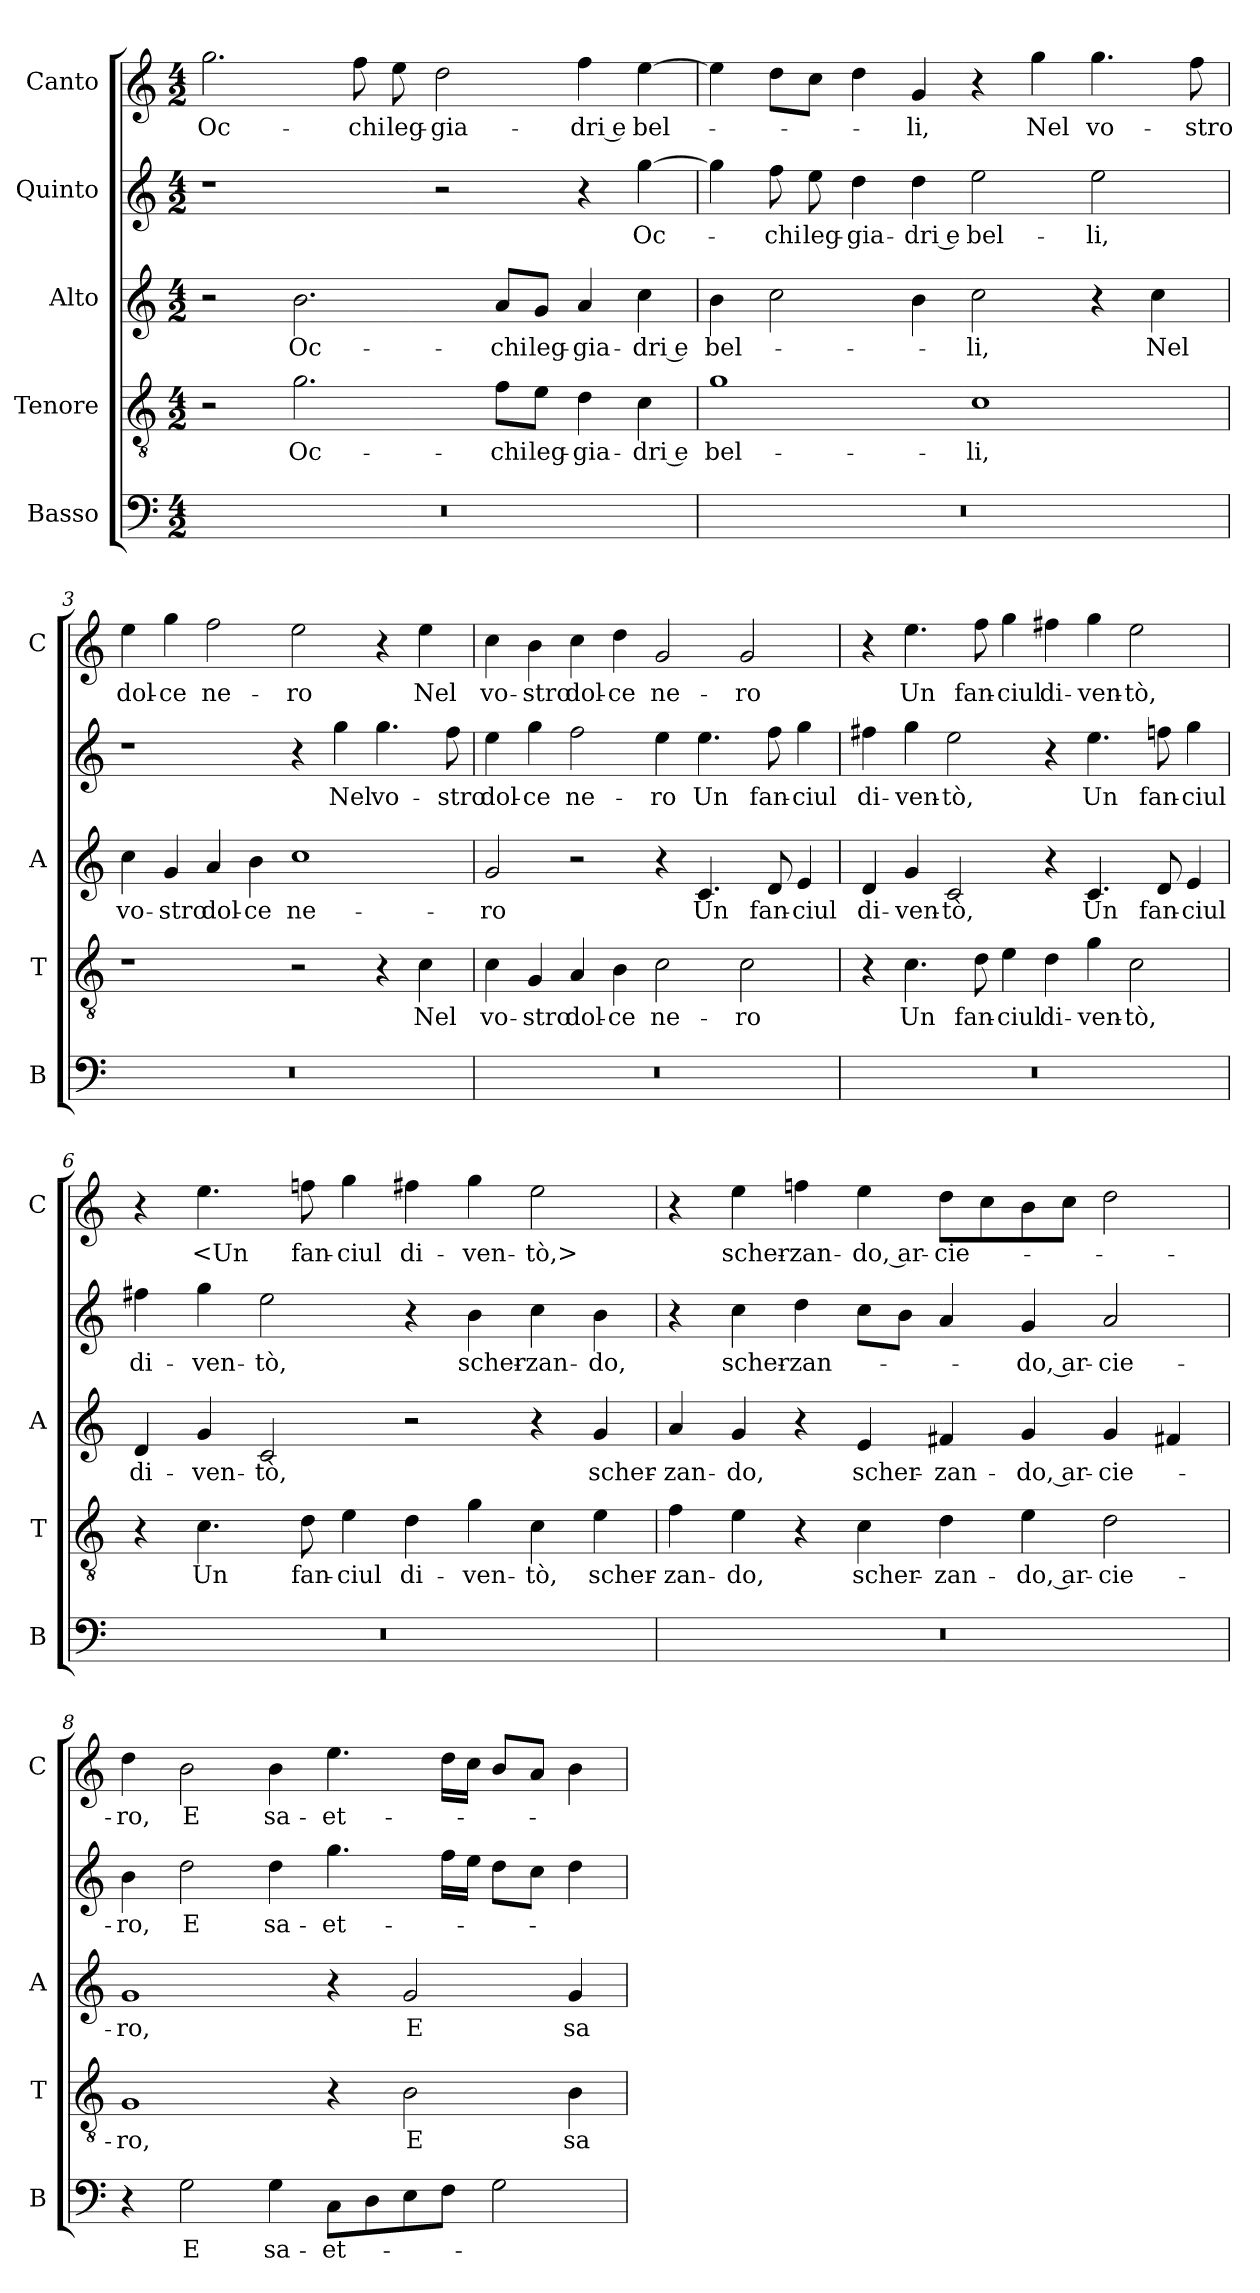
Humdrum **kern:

**kern	**text	**kern	**text	**kern	**text	**kern	**text	**kern	**text
*part5	*part5	*part4	*part4	*part3	*part3	*part2	*part2	*part1	*part1
*staff5	*staff5	*staff4	*staff4	*staff3	*staff3	*staff2	*staff2	*staff1	*staff1
*I"Basso	*	*I"Tenore	*	*I"Alto	*	*I"Quinto	*	*I"Canto	*
*I'B	*	*I'T	*	*I'A	*	*	*	*I'C	*
*clefF4	*	*clefGv2	*	*clefG2	*	*clefG2	*	*clefG2	*
*k[]	*	*k[]	*	*k[]	*	*k[]	*	*k[]	*
*M4/2	*	*M4/2	*	*M4/2	*	*M4/2	*	*M4/2	*
=1	=1	=1	=1	=1	=1	=1	=1	=1	=1
0r	.	2r	.	2r	.	1r	.	2.gg	Oc-
.	.	2.g	Oc-	2.b	Oc-	.	.	.	.
.	.	.	.	.	.	.	.	8ff	-chi
.	.	.	.	.	.	.	.	8ee	leg-
.	.	.	.	.	.	2r	.	2dd	-gia-
.	.	8f\L	-chi	8a/L	-chi	.	.	.	.
.	.	8e\J	leg-	8g/J	leg-	.	.	.	.
.	.	4d	-gia-	4a	-gia-	4r	.	4ff	-dri e
.	.	4c	-dri e	4cc	-dri e	[4gg	Oc-	[4ee	bel-
=2	=2	=2	=2	=2	=2	=2	=2	=2	=2
0r	.	1g	bel-	4b	bel-	4gg]	.	4ee]	.
.	.	.	.	2cc	.	8ff	-chi	8ddL	.
.	.	.	.	.	.	8ee	leg-	8ccJ	.
.	.	.	.	.	.	4dd	-gia-	4dd	.
.	.	.	.	4b	.	4dd	-dri e	4g	-li,
.	.	1c	-li,	2cc	-li,	2ee	bel-	4r	.
.	.	.	.	.	.	.	.	4gg	Nel
.	.	.	.	4r	.	2ee	-li,	4.gg	vo-
.	.	.	.	4cc	Nel	.	.	.	.
.	.	.	.	.	.	.	.	8ff	-stro
=3	=3	=3	=3	=3	=3	=3	=3	=3	=3
0r	.	1r	.	4cc	vo-	1r	.	4ee	dol-
.	.	.	.	4g	-stro	.	.	4gg	-ce
.	.	.	.	4a	dol-	.	.	2ff	ne-
.	.	.	.	4b	-ce	.	.	.	.
.	.	2r	.	1cc	ne-	4r	.	2ee	-ro
.	.	.	.	.	.	4gg	Nel	.	.
.	.	4r	.	.	.	4.gg	vo-	4r	.
.	.	4c	Nel	.	.	.	.	4ee	Nel
.	.	.	.	.	.	8ff	-stro	.	.
=4	=4	=4	=4	=4	=4	=4	=4	=4	=4
0r	.	4c	vo-	2g	-ro	4ee	dol-	4cc	vo-
.	.	4G	-stro	.	.	4gg	-ce	4b	-stro
.	.	4A	dol-	2r	.	2ff	ne-	4cc	dol-
.	.	4B	-ce	.	.	.	.	4dd	-ce
.	.	2c	ne-	4r	.	4ee	-ro	2g	ne-
.	.	.	.	4.c	Un	4.ee	Un	.	.
.	.	2c	-ro	.	.	.	.	2g	-ro
.	.	.	.	8d	fan-	8ff	fan-	.	.
.	.	.	.	4e	-ciul	4gg	-ciul	.	.
=5	=5	=5	=5	=5	=5	=5	=5	=5	=5
0r	.	4r	.	4d	di-	4ff#X	di-	4r	.
.	.	4.c	Un	4g	-ven-	4gg	-ven-	4.ee	Un
.	.	.	.	2c	-tò,	2ee	-tò,	.	.
.	.	8d	fan-	.	.	.	.	8ff	fan-
.	.	4e	-ciul	.	.	.	.	4gg	-ciul
.	.	4d	di-	4r	.	4r	.	4ff#X	di-
.	.	4g	-ven-	4.c	Un	4.ee	Un	4gg	-ven-
.	.	2c	-tò,	.	.	.	.	2ee	-tò,
.	.	.	.	8d	fan-	8ffn	fan-	.	.
.	.	.	.	4e	-ciul	4gg	-ciul	.	.
=6	=6	=6	=6	=6	=6	=6	=6	=6	=6
0r	.	4r	.	4d	di-	4ff#X	di-	4r	.
.	.	4.c	Un	4g	-ven-	4gg	-ven-	4.ee	<Un
.	.	.	.	2c	-tò,	2ee	-tò,	.	.
.	.	8d	fan-	.	.	.	.	8ffn	fan-
.	.	4e	-ciul	.	.	.	.	4gg	-ciul
.	.	4d	di-	2r	.	4r	.	4ff#X	di-
.	.	4g	-ven-	.	.	4b	scher-	4gg	-ven-
.	.	4c	-tò,	4r	.	4cc	-zan-	2ee	-tò,>
.	.	4e	scher-	4g	scher-	4b	-do,	.	.
=7	=7	=7	=7	=7	=7	=7	=7	=7	=7
0r	.	4f	-zan-	4a	-zan-	4r	.	4r	.
.	.	4e	-do,	4g	-do,	4cc	scher-	4ee	scher-
.	.	4r	.	4r	.	4dd	-zan-	4ffn	-zan-
.	.	4c	scher-	4e	scher-	8ccL	.	4ee	-do, ar-
.	.	.	.	.	.	8bJ	.	.	.
.	.	4d	-zan-	4f#X	-zan-	4a	.	8ddL	-cie-
.	.	.	.	.	.	.	.	8cc	.
.	.	4e	-do, ar-	4g	-do, ar-	4g	-do, ar-	8b	.
.	.	.	.	.	.	.	.	8ccJ	.
.	.	2d	-cie-	4g	-cie-	2a	-cie-	2dd	.
.	.	.	.	4f#X	.	.	.	.	.
=8	=8	=8	=8	=8	=8	=8	=8	=8	=8
4r	.	1G	-ro,	1g	-ro,	4b	-ro,	4dd	-ro,
2G	E	.	.	.	.	2dd	E	2b	E
4G	sa-	.	.	.	.	4dd	sa-	4b	sa-
8CL	-et-	4r	.	4r	.	4.gg	-et-	4.ee	-et-
8D	.	.	.	.	.	.	.	.	.
8E	.	2B	E	2g	E	.	.	.	.
8FJ	.	.	.	.	.	16ffLL	.	16ddLL	.
.	.	.	.	.	.	16eeJJ	.	16ccJJ	.
2G	.	.	.	.	.	8ddL	.	8bL	.
.	.	.	.	.	.	8ccJ	.	8aJ	.
.	.	4B	sa-	4g	sa-	4dd	.	4b	.
=	=	=	=	=	=	=	=	=	=
*-	*-	*-	*-	*-	*-	*-	*-	*-	*-
